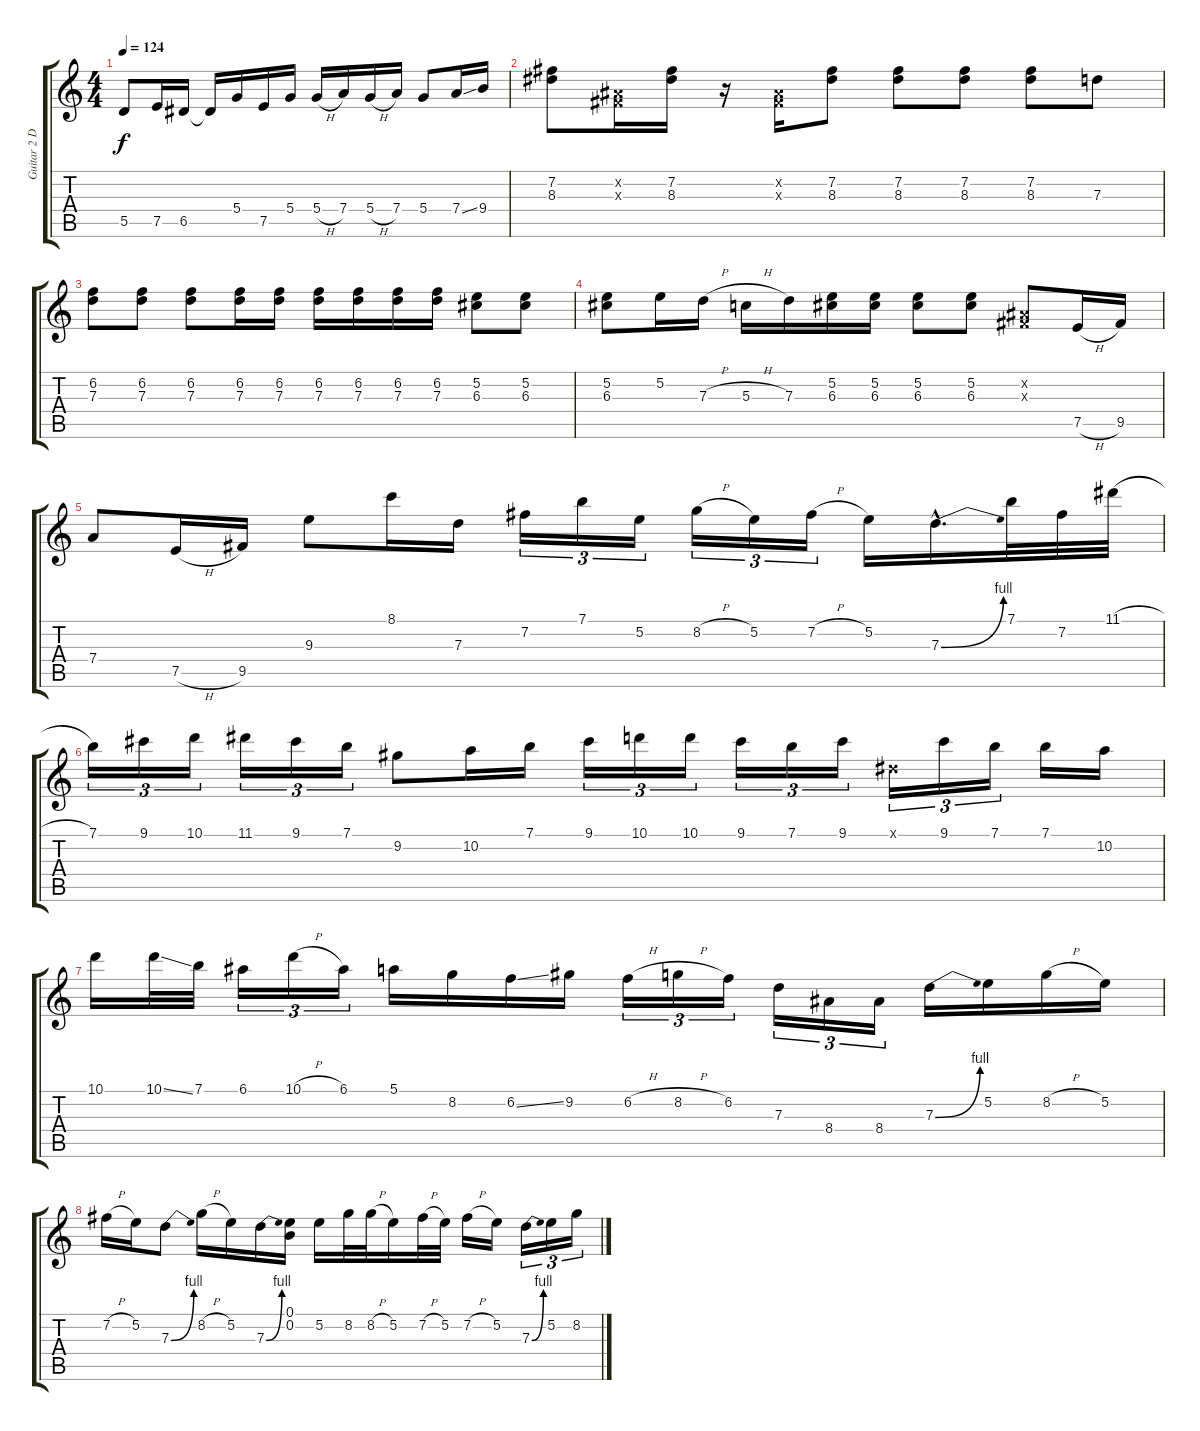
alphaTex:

\track ("Guitar 2 DS" "Guitar 2 D") {instrument distortionguitar}
\staff {score tabs}
\tuning (E4 B3 G3 D3 A2 E2) {hide}
\ts (4 4)
\tempo 124
\clef g2
\ks c
5.5{t}.8{dy f} 7.5.16 6.5.16 6.5{t}.16 5.4.16 7.5.16 5.4.16 5.4{h}.16 7.4.16 5.4{h}.16 7.4.16 5.4.8 7.4{ss}.16 9.4.16 |
(7.2 8.3).8 (-1.2{x} -1.3{x}).16 (7.2 8.3).16 r.16 (-1.2{x} -1.3{x}).16 (7.2 8.3).8 (7.2 8.3).8 (7.2 8.3).8 (7.2 8.3).8 7.3.8 |
(6.2 7.3).8 (6.2 7.3).8 (6.2 7.3).8 (6.2 7.3).16 (6.2 7.3).16 (6.2 7.3).16 (6.2 7.3).16 (6.2 7.3).16 (6.2 7.3).16 (5.2 6.3).8 (5.2 6.3).8 |
(5.2 6.3).8 5.2.16 7.3{h}.16 5.3{h}.16 7.3.16 (5.2 6.3).16 (5.2 6.3).16 (5.2 6.3).8 (5.2 6.3).8 (-1.2{x} -1.3{x}).8 7.5{h}.16 9.5.16 |
7.4.8 7.5{h}.16 9.5.16 9.3.8 8.1.16 7.3.16 7.2.16{tu (3 2)} 7.1.16{tu (3 2)} 5.2.16{tu (3 2)} 8.2{h}.16{tu (3 2)} 5.2.16{tu (3 2)} 7.2{h}.16{tu (3 2)} 5.2.16 7.3{be (bend 0 0 60 4) hac}.16{d} 7.1.32 7.2.32 11.1{h}.32 |
7.1.16{tu (3 2)} 9.1.16{tu (3 2)} 10.1.16{tu (3 2)} 11.1.16{tu (3 2)} 9.1.16{tu (3 2)} 7.1.16{tu (3 2)} 9.2.8 10.2.16 7.1.16 9.1.16{tu (3 2)} 10.1.16{tu (3 2)} 10.1.16{tu (3 2)} 9.1.16{tu (3 2)} 7.1.16{tu (3 2)} 9.1.16{tu (3 2)} -1.1{x}.16{tu (3 2)} 9.1.16{tu (3 2)} 7.1.16{tu (3 2)} 7.1.16 10.2.16 |
10.1.16 10.1{ss}.32 7.1.32 6.1.16{tu (3 2)} 10.1{h}.16{tu (3 2)} 6.1.16{tu (3 2)} 5.1.16 8.2.16 6.2{ss}.16 9.2.16 6.2{h}.16{tu (3 2)} 8.2{h}.16{tu (3 2)} 6.2.16{tu (3 2)} 7.3.16{tu (3 2)} 8.4.16{tu (3 2)} 8.4.16{tu (3 2)} 7.3{be (bend 0 0 60 4)}.16 5.2.16 8.2{h}.16 5.2.16 |
7.2{h}.16 5.2.16 7.3{be (bend 0 0 60 4)}.8 8.2{h}.16 5.2.16 7.3{be (bend 0 0 60 4)}.16 (0.1 0.2).16 5.2.16 8.2.32 8.2{h}.32 5.2.16 7.2{h}.32 5.2.32 7.2{h}.16 5.2.16 7.3{be (bend 0 0 60 4)}.16{tu (3 2)} 5.2.16{tu (3 2)} 8.2.16{tu (3 2)}
